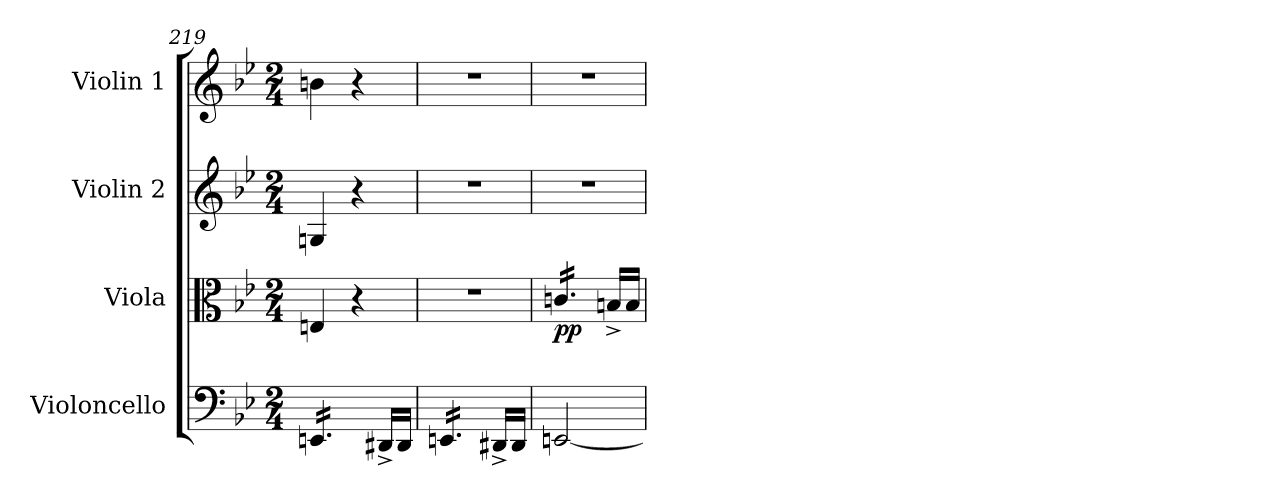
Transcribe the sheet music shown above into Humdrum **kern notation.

**kern	**kern	**dynam	**kern	**kern
*part4	*part3	*part3	*part2	*part1
*staff4	*staff3	*staff3	*staff2	*staff1
*I"Violoncello	*I"Viola	*	*I"Violin 2	*I"Violin 1
*I'Vc	*I'Vla	*	*I'Vln	*I'Vln
*clefF4	*clefC3	*	*clefG2	*clefG2
*k[b-e-]	*k[b-e-]	*	*k[b-e-]	*k[b-e-]
*M2/4	*M2/4	*	*M2/4	*M2/4
=219	=219	=219	=219	=219
*tremolo	*	*	*	*
16EEn/LL	4En/	.	4Gn/	4bn\
16EEn/	.	.	.	.
16EEn/	.	.	.	.
16EEn/	.	.	.	.
16EEn/	4r	.	4r	4r
16EEn/JJ	.	.	.	.
*Xtremolo	*	*	*	*
16DD#X^/LL	.	.	.	.
16DD#/JJ	.	.	.	.
=220	=220	=220	=220	=220
*tremolo	*	*	*	*
16EEn/LL	2r	.	2r	2r
16EEn/	.	.	.	.
16EEn/	.	.	.	.
16EEn/	.	.	.	.
16EEn/	.	.	.	.
16EEn/JJ	.	.	.	.
*Xtremolo	*	*	*	*
16DD#X^/LL	.	.	.	.
16DD#/JJ	.	.	.	.
=221	=221	=221	=221	=221
!	!	!LO:DY:b	!	!
*	*tremolo	*	*	*
[2EEn/	16cn/LL	pp	2r	2r
.	16cn/	.	.	.
.	16cn/	.	.	.
.	16cn/	.	.	.
.	16cn/	.	.	.
.	16cn/JJ	.	.	.
*	*Xtremolo	*	*	*
.	16Bn^/LL	.	.	.
.	16B/JJ	.	.	.
=	=	=	=	=
*-	*-	*-	*-	*-
